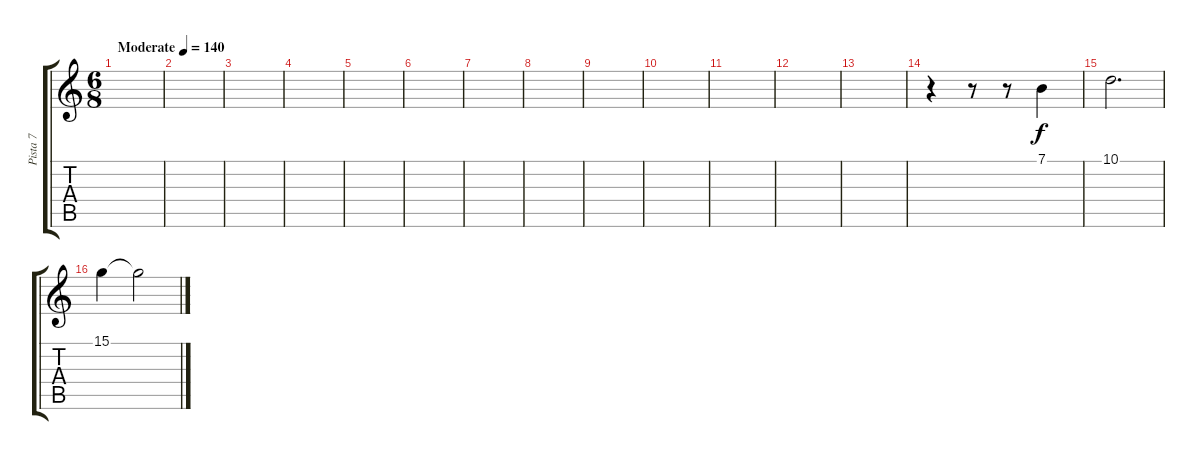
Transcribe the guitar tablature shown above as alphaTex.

\track ("Pista 7" "Pista 7") {instrument tremolostrings}
\staff {score tabs}
\tuning (E4 B3 G3 D3 A2 E2) {hide}
\ts (6 8)
\tempo (140 "Moderate")
\clef g2
\ks c
|
|
|
|
|
|
|
|
|
|
|
|
|
r.4 r.8 r.8 7.1.4 |
10.1.2{d} |
15.1.4 15.1{t}.2
